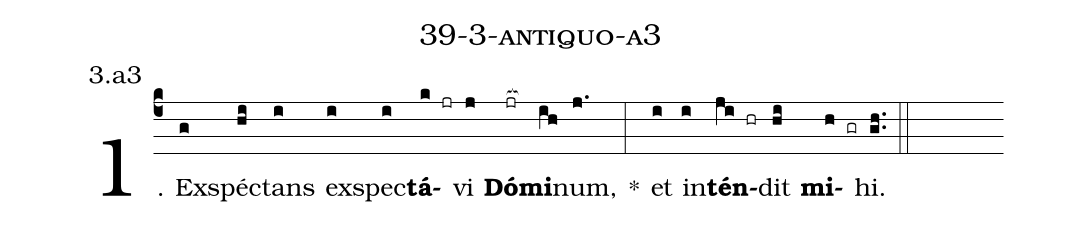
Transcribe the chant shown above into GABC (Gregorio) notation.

name: 39-3-antiquo-a3;
annotation: 3.a3;
%%
(c4)1. Ex(g)spéc(hi)tans(i) ex(i)spec(i)<b>tá</b>(k jr)vi(j) <b>Dó</b>(jr[ocb:1{])<b>mi</b>(ih[ocb:0}])num,(j.) *(:) et(i) in(i)<b>tén</b>(ji hr)dit(hi) <b>mi</b>(h gr)hi.(gh..) (::)
